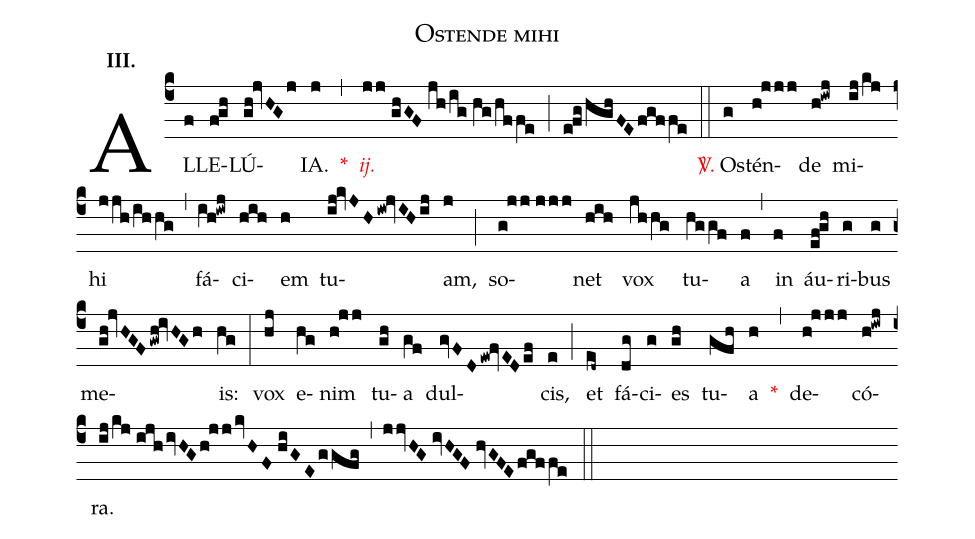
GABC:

name:Ostende mihi;
mode:III.;
office-part:Alleluia;
%%
(c4) AL(f)LE(f!gh)LÚ(gh!jvHGj)IA.(j) <v>\red{*}</v>(,) <v>\redit{ij.}</v>(jj//ghGF//jh/ig//hg/hffe) (;) (e!fg/hghFE/fgffe) (::) <v>\red{\Vbar.}</v> Os(g)tén(h!jjj)de(h!iwj) mi(ij/kj)hi(jjh/ihhg) (,) fá(ih!iwj)ci(hih)em(h) tu(ij!kvJH/iw!jvIH/ij)am,(j) (;) so(g!jj//jjj)net(hih) vox(jhhg) tu(hggf)a(f) (,) in(f) áu(ef!gh)ri(g)bus(g) me(gh!jvHGF/gwh!ivHGh)is:(hg) (:) vox(hj) e(hg)nim(h!jj) tu(gh)a(gf) dul(gvFD/ew!fvED/ef)cis,(e) (;) et(ed~) fá(dg)ci(g)es(gh) tu(gfh)a(h) <v>\red{*}</v>(,) de(h!jjj)có(h!iwj)ra.(ij/kj//ijh/ivHGh!jj/kvHF//hiGE/ggfg) (,) (jjvHG//ivHGF//hvGFE/fgffe) (::)
